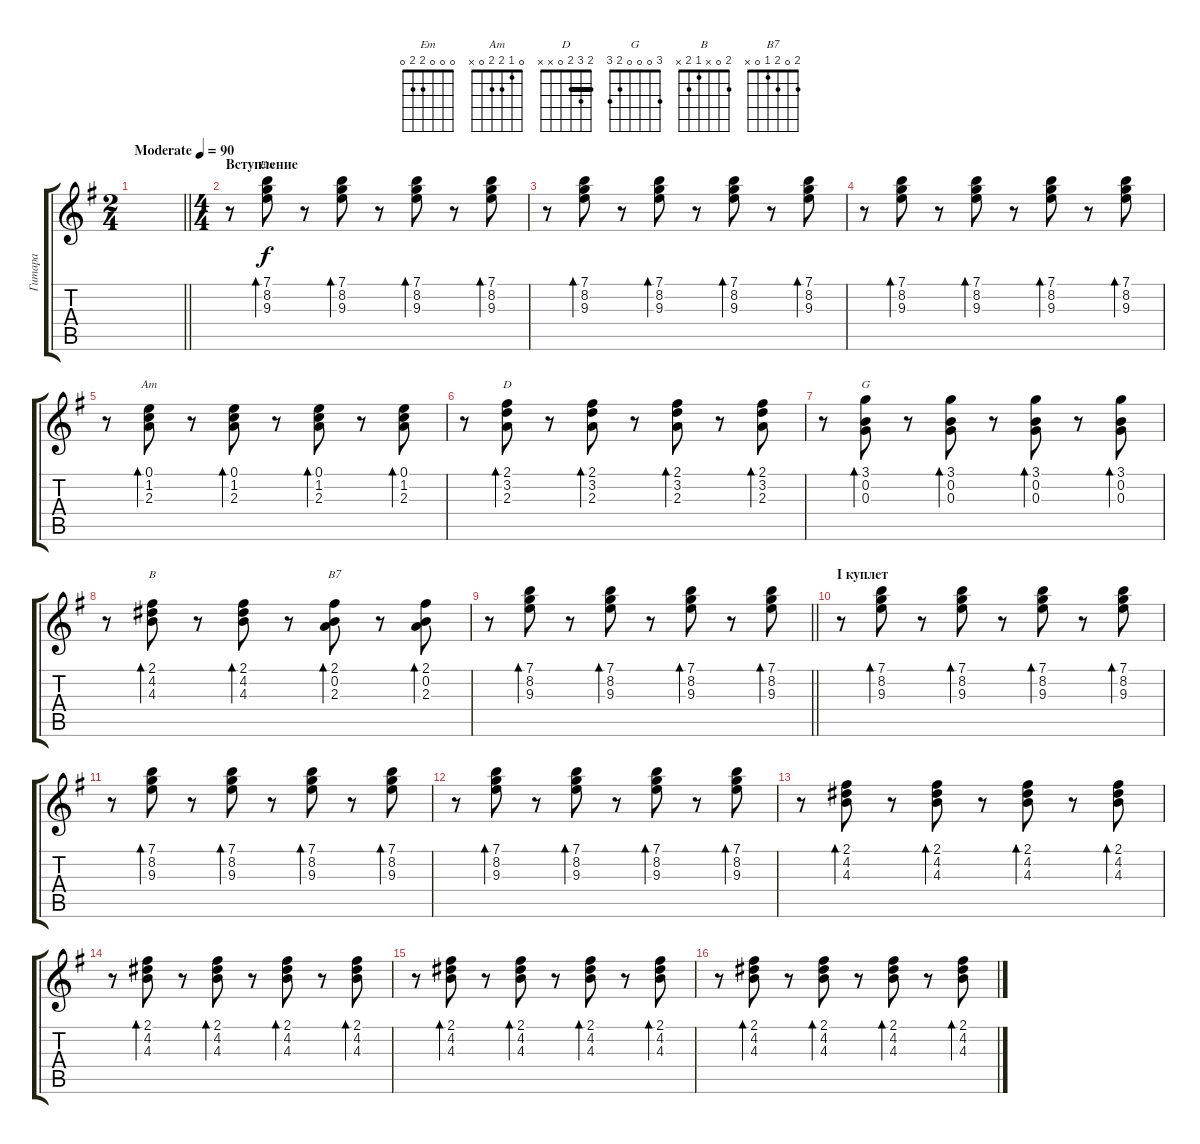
\track ("Гитара" "Гитара") {instrument acousticguitarsteel}
\staff {score tabs}
\tuning (E4 B3 G3 D3 A2 E2) {hide}
\chord ("Em" 0 0 0 2 2 0)
\chord ("Am" 0 1 2 2 0 x)
\chord ("D" 2 3 2 0 x x) {barre 2}
\chord ("G" 3 0 0 0 2 3)
\chord ("B" 2 0 x 1 2 x)
\chord ("B7" 2 0 2 1 0 x)
\ts (2 4)
\tempo (90 "Moderate")
\clef g2
\barLineRight lightlight
\ks eminor
|
\ts (4 4)
\section ("" "Вступление")
r.8 (7.1 8.2 9.3).8{bd 60 ch "Em"} r.8 (7.1 8.2 9.3).8{bd 60} r.8 (7.1 8.2 9.3).8{bd 60} r.8 (7.1 8.2 9.3).8{bd 60} |
r.8 (7.1 8.2 9.3).8{bd 60} r.8 (7.1 8.2 9.3).8{bd 60} r.8 (7.1 8.2 9.3).8{bd 60} r.8 (7.1 8.2 9.3).8{bd 60} |
r.8 (7.1 8.2 9.3).8{bd 60} r.8 (7.1 8.2 9.3).8{bd 60} r.8 (7.1 8.2 9.3).8{bd 60} r.8 (7.1 8.2 9.3).8{bd 60} |
r.8 (0.1 1.2 2.3).8{bd 60 ch "Am"} r.8 (0.1 1.2 2.3).8{bd 60} r.8 (0.1 1.2 2.3).8{bd 60} r.8 (0.1 1.2 2.3).8{bd 60} |
r.8 (2.1 3.2 2.3).8{bd 60 ch "D"} r.8 (2.1 3.2 2.3).8{bd 60} r.8 (2.1 3.2 2.3).8{bd 60} r.8 (2.1 3.2 2.3).8{bd 60} |
r.8 (3.1 0.2 0.3).8{bd 60 ch "G"} r.8 (3.1 0.2 0.3).8{bd 60} r.8 (3.1 0.2 0.3).8{bd 60} r.8 (3.1 0.2 0.3).8{bd 60} |
r.8 (2.1 4.2 4.3).8{bd 60 ch "B"} r.8 (2.1 4.2 4.3).8{bd 60} r.8 (2.1 0.2 2.3).8{bd 60 ch "B7"} r.8 (2.1 0.2 2.3).8{bd 60} |
\barLineRight lightlight
r.8 (7.1 8.2 9.3).8{bd 60} r.8 (7.1 8.2 9.3).8{bd 60} r.8 (7.1 8.2 9.3).8{bd 60} r.8 (7.1 8.2 9.3).8{bd 60} |
\section ("" "I куплет")
r.8 (7.1 8.2 9.3).8{bd 60} r.8 (7.1 8.2 9.3).8{bd 60} r.8 (7.1 8.2 9.3).8{bd 60} r.8 (7.1 8.2 9.3).8{bd 60} |
r.8 (7.1 8.2 9.3).8{bd 60} r.8 (7.1 8.2 9.3).8{bd 60} r.8 (7.1 8.2 9.3).8{bd 60} r.8 (7.1 8.2 9.3).8{bd 60} |
r.8 (7.1 8.2 9.3).8{bd 60} r.8 (7.1 8.2 9.3).8{bd 60} r.8 (7.1 8.2 9.3).8{bd 60} r.8 (7.1 8.2 9.3).8{bd 60} |
r.8 (2.1 4.2 4.3).8{bd 60} r.8 (2.1 4.2 4.3).8{bd 60} r.8 (2.1 4.2 4.3).8{bd 60} r.8 (2.1 4.2 4.3).8{bd 60} |
r.8 (2.1 4.2 4.3).8{bd 60} r.8 (2.1 4.2 4.3).8{bd 60} r.8 (2.1 4.2 4.3).8{bd 60} r.8 (2.1 4.2 4.3).8{bd 60} |
r.8 (2.1 4.2 4.3).8{bd 60} r.8 (2.1 4.2 4.3).8{bd 60} r.8 (2.1 4.2 4.3).8{bd 60} r.8 (2.1 4.2 4.3).8{bd 60} |
r.8 (2.1 4.2 4.3).8{bd 60} r.8 (2.1 4.2 4.3).8{bd 60} r.8 (2.1 4.2 4.3).8{bd 60} r.8 (2.1 4.2 4.3).8{bd 60}
